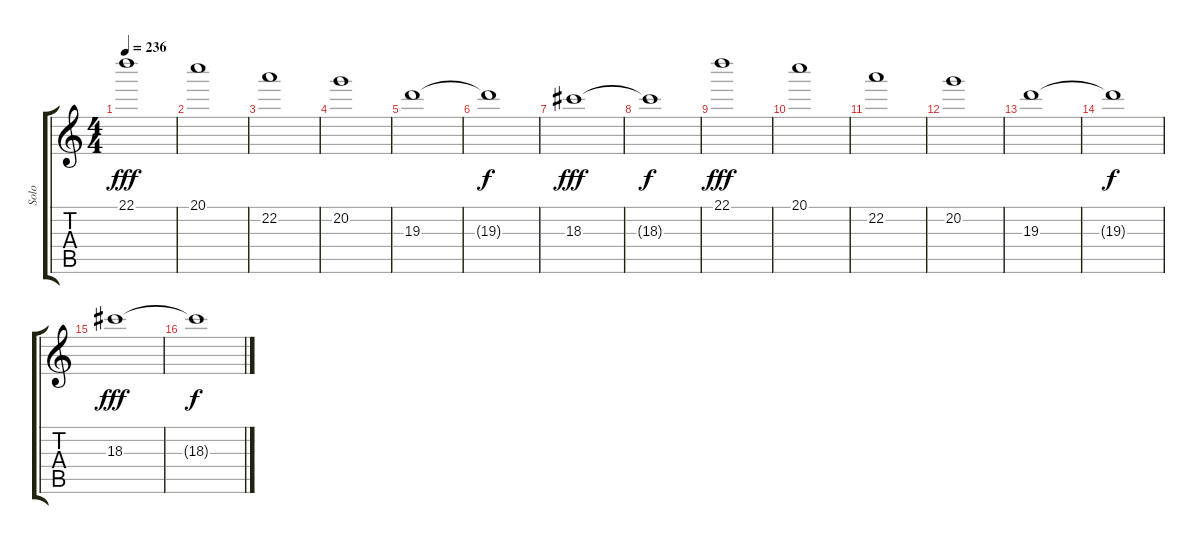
\track ("Solo" "Solo") {instrument distortionguitar}
\staff {score tabs}
\tuning (E4 B3 G3 D3 A2 E2) {hide}
\ts (4 4)
\tempo 236
\clef g2
\ks c
22.1.1{dy fff} |
20.1.1 |
22.2.1 |
20.2.1 |
19.3.1 |
19.3{t}.1{dy f} |
18.3.1{dy fff} |
18.3{t}.1{dy f} |
22.1.1{dy fff} |
20.1.1 |
22.2.1 |
20.2.1 |
19.3.1 |
19.3{t}.1{dy f} |
18.3.1{dy fff} |
18.3{t}.1{dy f}
